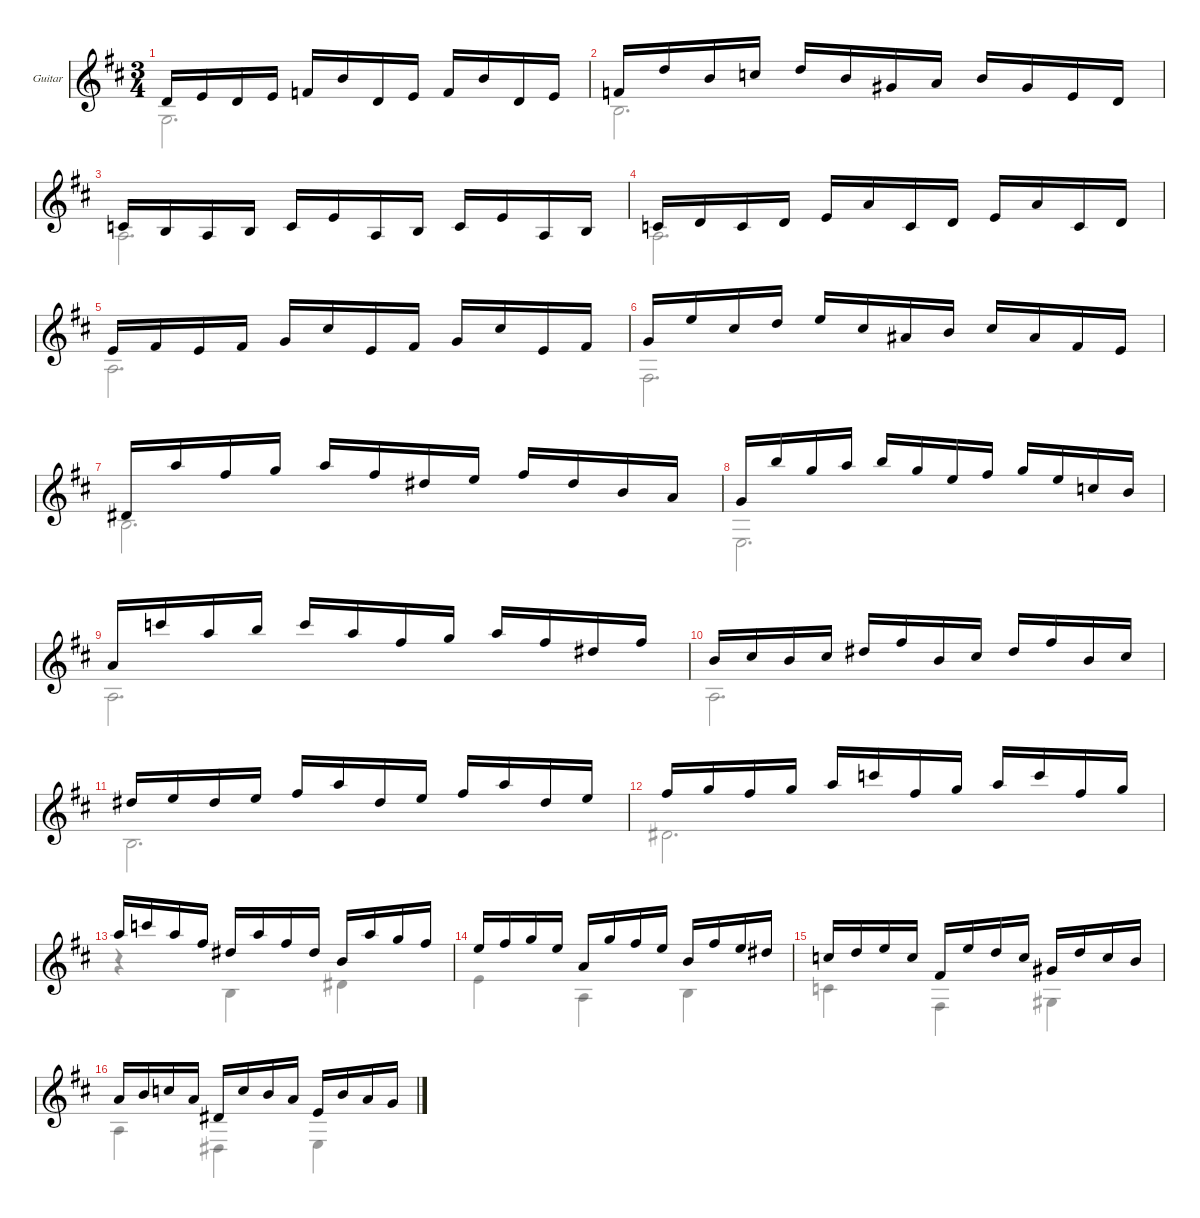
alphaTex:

\hideDynamics
\bracketExtendMode nobrackets
\firstSystemTrackNameOrientation horizontal
\otherSystemsTrackNameOrientation horizontal
\track ("Guitar" "Guitar") {instrument acousticguitarnylon}
\staff {score}
\tuning (E5 A4 D4 G3)
\displaytranspose 0
\voice
\ts (3 4)
\tempo (90 hide)
\clef g2
\ks d
0.3{acc forcenatural}.16{dy ff beam Up} 2.3{acc forcenatural}.16{beam Up} 0.3{acc forcenatural}.16{beam Up} 2.3{acc forcenatural}.16{beam Up} 3.3{acc forcenatural}.16{beam Up} 2.2{acc forcenatural}.16{beam Up} 0.3{acc forcenatural}.16{beam Up} 2.3{acc forcenatural}.16{beam Up} 3.3{acc forcenatural}.16{beam Up} 2.2{acc forcenatural}.16{beam Up} 0.3{acc forcenatural}.16{beam Up} 2.3{acc forcenatural}.16{beam Up} |
3.3{acc forcenatural}.16{beam Up} 5.2{acc forcenatural}.16{beam Up} 2.2{acc forcenatural}.16{beam Up} 3.2{acc forcenatural}.16{beam Up} 5.2{acc forcenatural}.16{beam Up} 2.2{acc forcenatural}.16{beam Up} 6.3{acc #}.16{beam Up} 0.2{acc forcenatural}.16{beam Up} 2.2{acc forcenatural}.16{beam Up} 6.3{acc #}.16{beam Up} 2.3{acc forcenatural}.16{beam Up} 0.3{acc forcenatural}.16{beam Up} |
5.4{acc forcenatural}.16{beam Up} 4.4{acc forcenatural}.16{beam Up} 2.4{acc forcenatural}.16{beam Up} 4.4{acc forcenatural}.16{beam Up} 5.4{acc forcenatural}.16{beam Up} 2.3{acc forcenatural}.16{beam Up} 2.4{acc forcenatural}.16{beam Up} 4.4{acc forcenatural}.16{beam Up} 5.4{acc forcenatural}.16{beam Up} 2.3{acc forcenatural}.16{beam Up} 2.4{acc forcenatural}.16{beam Up} 4.4{acc forcenatural}.16{beam Up} |
5.4{acc forcenatural}.16{beam Up} 7.4{acc forcenatural}.16{beam Up} 5.4{acc forcenatural}.16{beam Up} 0.3{acc forcenatural}.16{beam Up} 2.3{acc forcenatural}.16{beam Up} 0.2{acc forcenatural}.16{beam Up} 5.4{acc forcenatural}.16{beam Up} 0.3{acc forcenatural}.16{beam Up} 2.3{acc forcenatural}.16{beam Up} 0.2{acc forcenatural}.16{beam Up} 5.4{acc forcenatural}.16{beam Up} 0.3{acc forcenatural}.16{beam Up} |
2.3{acc forcenatural}.16{beam Up} 4.3{acc #}.16{beam Up} 2.3{acc forcenatural}.16{beam Up} 4.3{acc #}.16{beam Up} 5.3{acc forcenatural}.16{beam Up} 4.2{acc #}.16{beam Up} 2.3{acc forcenatural}.16{beam Up} 4.3{acc #}.16{beam Up} 5.3{acc forcenatural}.16{beam Up} 4.2{acc #}.16{beam Up} 2.3{acc forcenatural}.16{beam Up} 4.3{acc #}.16{beam Up} |
5.3{acc forcenatural}.16{beam Up} 7.2{acc forcenatural}.16{beam Up} 4.2{acc #}.16{beam Up} 5.2{acc forcenatural}.16{beam Up} 7.2{acc forcenatural}.16{beam Up} 4.2{acc #}.16{beam Up} 1.2{acc #}.16{beam Up} 2.2{acc forcenatural}.16{beam Up} 4.2{acc #}.16{beam Up} 1.2{acc #}.16{beam Up} 4.3{acc #}.16{beam Up} 2.3{acc forcenatural}.16{beam Up} |
1.3{acc #}.16{beam Up} 5.1{acc forcenatural}.16{beam Up} 2.1{acc #}.16{beam Up} 3.1{acc forcenatural}.16{beam Up} 5.1{acc forcenatural}.16{beam Up} 2.1{acc #}.16{beam Up} 6.2{acc #}.16{beam Up} 0.1{acc forcenatural}.16{beam Up} 2.1{acc #}.16{beam Up} 6.2{acc #}.16{beam Up} 2.2{acc forcenatural}.16{beam Up} 0.2{acc forcenatural}.16{beam Up} |
5.3{acc forcenatural}.16{beam Up} 7.1{acc forcenatural}.16{beam Up} 3.1{acc forcenatural}.16{beam Up} 5.1{acc forcenatural}.16{beam Up} 7.1{acc forcenatural}.16{beam Up} 3.1{acc forcenatural}.16{beam Up} 0.1{acc forcenatural}.16{beam Up} 2.1{acc #}.16{beam Up} 3.1{acc forcenatural}.16{beam Up} 0.1{acc forcenatural}.16{beam Up} 3.2{acc forcenatural}.16{beam Up} 2.2{acc forcenatural}.16{beam Up} |
7.3{acc forcenatural}.16{beam Up} 8.1{acc forcenatural}.16{beam Up} 5.1{acc forcenatural}.16{beam Up} 7.1{acc forcenatural}.16{beam Up} 8.1{acc forcenatural}.16{beam Up} 5.1{acc forcenatural}.16{beam Up} 2.1{acc #}.16{beam Up} 3.1{acc forcenatural}.16{beam Up} 5.1{acc forcenatural}.16{beam Up} 2.1{acc #}.16{beam Up} 6.2{acc #}.16{beam Up} 2.1{acc #}.16{beam Up} |
2.2{acc forcenatural}.16{beam Up} 4.2{acc #}.16{beam Up} 2.2{acc forcenatural}.16{beam Up} 4.2{acc #}.16{beam Up} 6.2{acc #}.16{beam Up} 2.1{acc #}.16{beam Up} 2.2{acc forcenatural}.16{beam Up} 4.2{acc #}.16{beam Up} 6.2{acc #}.16{beam Up} 2.1{acc #}.16{beam Up} 2.2{acc forcenatural}.16{beam Up} 4.2{acc #}.16{beam Up} |
6.2{acc #}.16{beam Up} 0.1{acc forcenatural}.16{beam Up} 6.2{acc #}.16{beam Up} 0.1{acc forcenatural}.16{beam Up} 2.1{acc #}.16{beam Up} 5.1{acc forcenatural}.16{beam Up} 6.2{acc #}.16{beam Up} 0.1{acc forcenatural}.16{beam Up} 2.1{acc #}.16{beam Up} 5.1{acc forcenatural}.16{beam Up} 6.2{acc #}.16{beam Up} 0.1{acc forcenatural}.16{beam Up} |
2.1{acc #}.16{beam Up} 3.1{acc forcenatural}.16{beam Up} 2.1{acc #}.16{beam Up} 3.1{acc forcenatural}.16{beam Up} 5.1{acc forcenatural}.16{beam Up} 8.1{acc forcenatural}.16{beam Up} 2.1{acc #}.16{beam Up} 3.1{acc forcenatural}.16{beam Up} 5.1{acc forcenatural}.16{beam Up} 8.1{acc forcenatural}.16{beam Up} 2.1{acc #}.16{beam Up} 3.1{acc forcenatural}.16{beam Up} |
5.1{acc forcenatural}.16{beam Up} 8.1{acc forcenatural}.16{beam Up} 5.1{acc forcenatural}.16{beam Up} 2.1{acc #}.16{beam Up} 6.2{acc #}.16{beam Up} 5.1{acc forcenatural}.16{beam Up} 2.1{acc #}.16{beam Up} 6.2{acc #}.16{beam Up} 2.2{acc forcenatural}.16{beam Up} 5.1{acc forcenatural}.16{beam Up} 3.1{acc forcenatural}.16{beam Up} 2.1{acc #}.16{beam Up} |
0.1{acc forcenatural}.16{beam Up} 2.1{acc #}.16{beam Up} 3.1{acc forcenatural}.16{beam Up} 0.1{acc forcenatural}.16{beam Up} 0.2{acc forcenatural}.16{beam Up} 3.1{acc forcenatural}.16{beam Up} 2.1{acc #}.16{beam Up} 0.1{acc forcenatural}.16{beam Up} 2.2{acc forcenatural}.16{beam Up} 2.1{acc #}.16{beam Up} 0.1{acc forcenatural}.16{beam Up} 6.2{acc #}.16{beam Up} |
3.2{acc forcenatural}.16{beam Up} 5.2{acc forcenatural}.16{beam Up} 7.2{acc forcenatural}.16{beam Up} 3.2{acc forcenatural}.16{beam Up} 4.3{acc #}.16{beam Up} 7.2{acc forcenatural}.16{beam Up} 5.2{acc forcenatural}.16{beam Up} 3.2{acc forcenatural}.16{beam Up} 6.3{acc #}.16{beam Up} 5.2{acc forcenatural}.16{beam Up} 3.2{acc forcenatural}.16{beam Up} 2.2{acc forcenatural}.16{beam Up} |
0.2{acc forcenatural}.16{beam Up} 2.2{acc forcenatural}.16{beam Up} 3.2{acc forcenatural}.16{beam Up} 0.2{acc forcenatural}.16{beam Up} 1.3{acc #}.16{beam Up} 3.2{acc forcenatural}.16{beam Up} 2.2{acc forcenatural}.16{beam Up} 0.2{acc forcenatural}.16{beam Up} 2.3{acc forcenatural}.16{beam Up} 2.2{acc forcenatural}.16{beam Up} 0.2{acc forcenatural}.16{beam Up} 5.3{acc forcenatural}.16{beam Up}
\voice
\clef g2
\ottava regular
\simile none
\ks d
0.4{acc forcenatural}.2{d dy mf beam Down} |
4.4{acc forcenatural}.2{d beam Down} |
2.4{acc forcenatural}.2{d beam Down} |
-19.1{acc forcenatural}.2{d beam Down} |
2.4{acc forcenatural}.2{d beam Down} |
-1.4{acc #}.2{d beam Down} |
-17.1{acc forcenatural}.2{d beam Down} |
-3.4{acc forcenatural}.2{d beam Down} |
-19.1{acc forcenatural}.2{d beam Down} |
-19.1{acc forcenatural}.2{d beam Down} |
4.4{acc forcenatural}.2{d beam Down} |
1.3{acc #}.2{d beam Down} |
r.4{beam Down} -17.1{acc forcenatural}.4{beam Down} 1.3{acc #}.4{beam Down} |
-12.1{acc forcenatural}.4{beam Down} -19.1{acc forcenatural}.4{beam Down} -17.1{acc forcenatural}.4{beam Down} |
5.4{acc forcenatural}.4{beam Down} -1.4{acc #}.4{beam Down} 1.4{acc #}.4{beam Down} |
-19.1{acc forcenatural}.4{beam Down} -4.4{acc #}.4{beam Down} -3.4{acc forcenatural}.4{beam Down}
